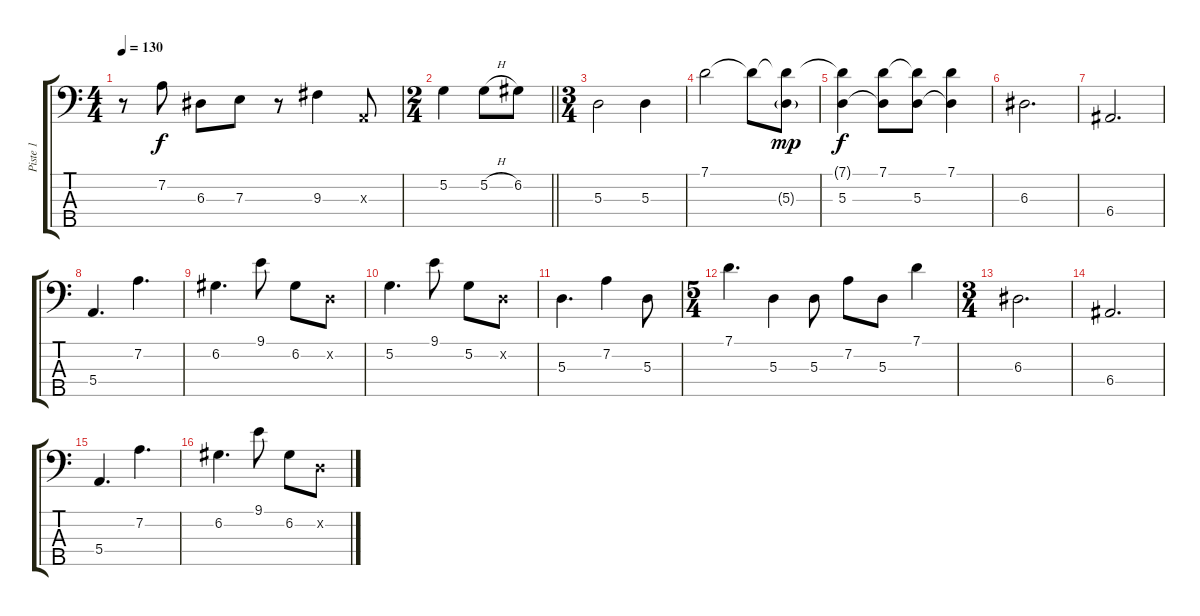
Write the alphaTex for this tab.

\track ("Piste 1" "Piste 1") {mute instrument electricbassfinger}
\staff {score tabs}
\tuning (G2 D2 A1 E1 B0) {hide}
\ts (4 4)
\tempo 130
\clef f4
\ks c
r.8{dy f} 7.2.8 6.3.8 7.3.8 r.8 9.3.4 0.3{x}.8 |
\ts (2 4)
\barLineRight lightlight
5.2.4 5.2{h}.8 6.2.8 |
\ts (3 4)
5.3.2 5.3.4 |
7.1.2 7.1{t}.8 (7.1{t} 5.3{g}).8{dy mp} |
(7.1{t} 5.3).4{dy f} (7.1 5.3{t}).8 (7.1{t} 5.3).8 (7.1 5.3{t}).4 |
6.3.2{d} |
6.4.2{d} |
5.4.4{d} 7.2.4{d} |
6.2.4{d} 9.1.8 6.2.8 0.2{x}.8 |
5.2.4{d} 9.1.8 5.2.8 0.2{x}.8 |
5.3.4{d} 7.2.4 5.3.8 |
\ts (5 4)
7.1.4{d} 5.3.4 5.3.8 7.2.8 5.3.8 7.1.4 |
\ts (3 4)
6.3.2{d} |
6.4.2{d} |
5.4.4{d} 7.2.4{d} |
6.2.4{d} 9.1.8 6.2.8 0.2{x}.8
